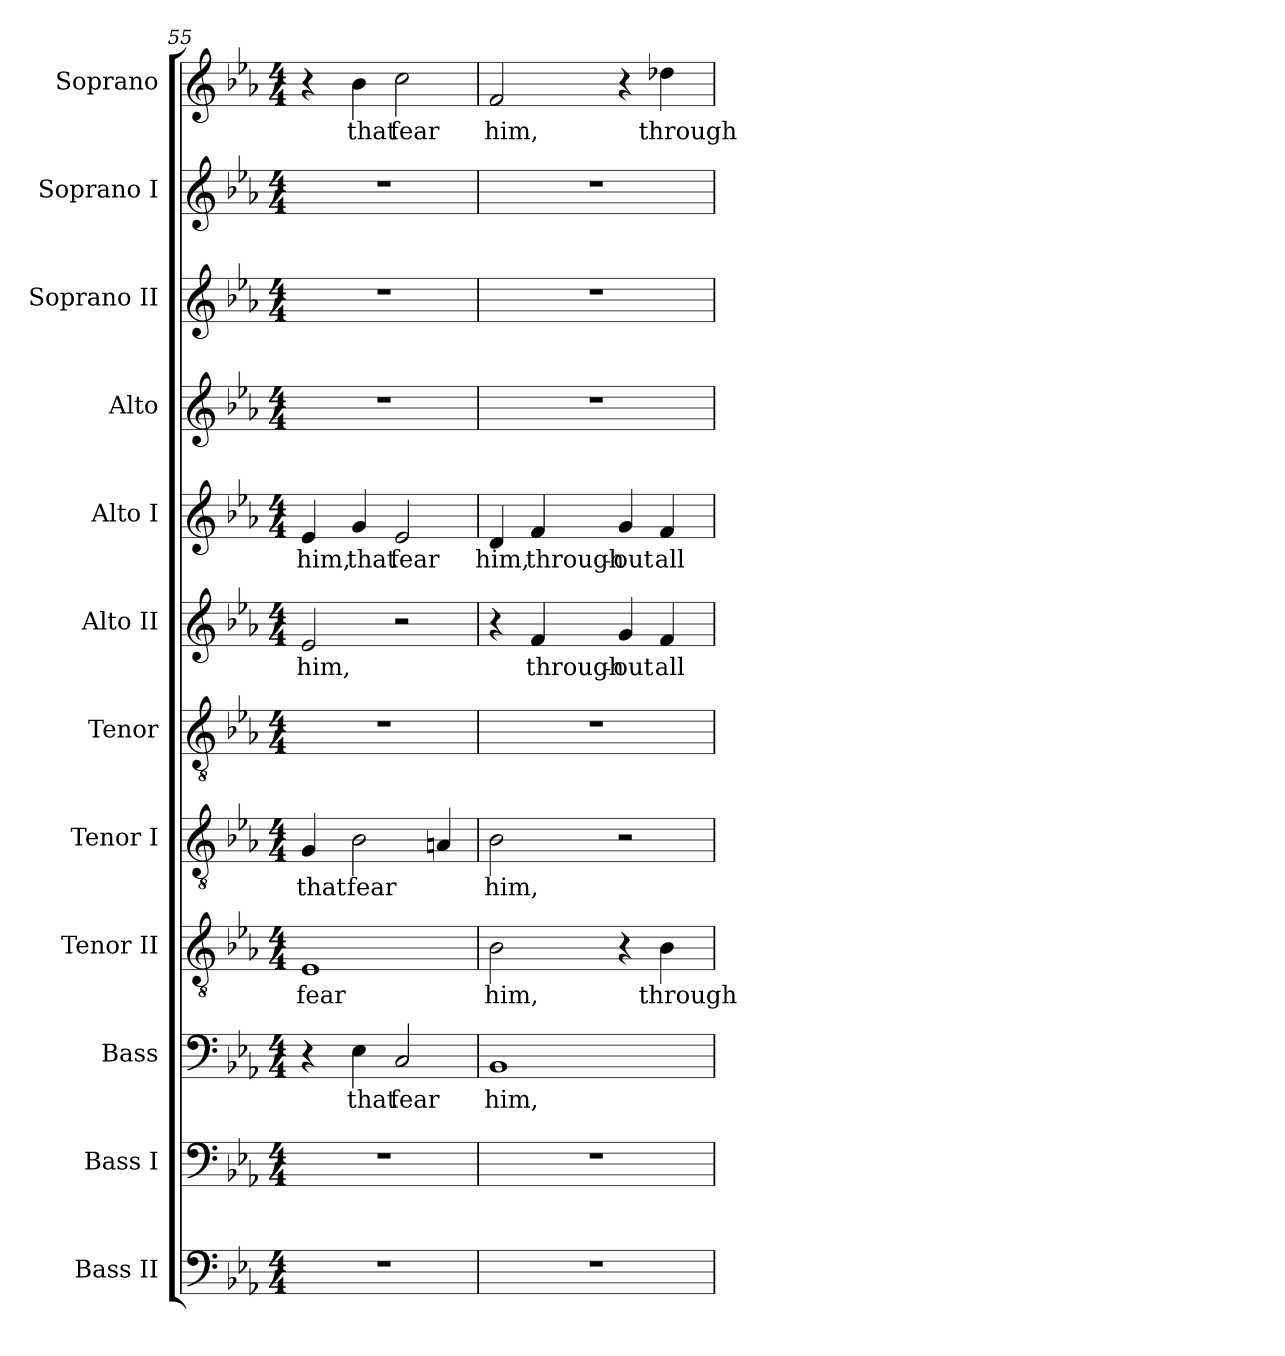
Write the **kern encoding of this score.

**kern	**kern	**kern	**text	**kern	**text	**kern	**text	**kern	**kern	**text	**kern	**text	**kern	**kern	**kern	**kern	**text
*part12	*part11	*part10	*part10	*part9	*part9	*part8	*part8	*part7	*part6	*part6	*part5	*part5	*part4	*part3	*part2	*part1	*part1
*staff12	*staff11	*staff10	*staff10	*staff9	*staff9	*staff8	*staff8	*staff7	*staff6	*staff6	*staff5	*staff5	*staff4	*staff3	*staff2	*staff1	*staff1
*I"Bass II	*I"Bass I	*I"Bass	*	*I"Tenor II	*	*I"Tenor I	*	*I"Tenor	*I"Alto II	*	*I"Alto I	*	*I"Alto	*I"Soprano II	*I"Soprano I	*I"Soprano	*
*I'BII	*I'BI	*I'B	*	*I'TII	*	*I'TI	*	*I'T	*I'AII	*	*I'AI	*	*I'A	*I'SII	*I'SI	*I'S	*
*clefF4	*clefF4	*clefF4	*	*clefGv2	*	*clefGv2	*	*clefGv2	*clefG2	*	*clefG2	*	*clefG2	*clefG2	*clefG2	*clefG2	*
*ITrd7c12	*	*ITrd7c12	*	*ITrd7c12	*	*ITrd7c12	*	*ITrd7c12	*	*	*	*	*	*	*	*	*
*k[b-e-a-]	*k[b-e-a-]	*k[b-e-a-]	*	*k[b-e-a-]	*	*k[b-e-a-]	*	*k[b-e-a-]	*k[b-e-a-]	*	*k[b-e-a-]	*	*k[b-e-a-]	*k[b-e-a-]	*k[b-e-a-]	*k[b-e-a-]	*
*E-:	*E-:	*E-:	*	*E-:	*	*E-:	*	*E-:	*E-:	*	*E-:	*	*E-:	*E-:	*E-:	*E-:	*
*M4/4	*M4/4	*M4/4	*	*M4/4	*	*M4/4	*	*M4/4	*M4/4	*	*M4/4	*	*M4/4	*M4/4	*M4/4	*M4/4	*
=55	=55	=55	=55	=55	=55	=55	=55	=55	=55	=55	=55	=55	=55	=55	=55	=55	=55
!	!	!	!	!	!LO:LY:b:color=#000000	!	!	!	!	!	!	!	!	!	!	!	!
!	!	!	!	!	!	!	!LO:LY:b:color=#000000	!	!	!	!	!	!	!	!	!	!
!	!	!	!	!	!	!	!	!	!	!LO:LY:b:color=#000000	!	!	!	!	!	!	!
!	!	!	!	!	!	!	!	!	!	!	!	!LO:LY:b:color=#000000	!	!	!	!	!
1r	1r	4r	.	1EE-i	fear	4GGi/	that	1r	2e-i/	him,	4e-i/	him,	1r	1r	1r	4r	.
!	!	!	!LO:LY:b:color=#000000	!	!	!	!	!	!	!	!	!	!	!	!	!	!
!	!	!	!	!	!	!	!LO:LY:b:color=#000000	!	!	!	!	!	!	!	!	!	!
!	!	!	!	!	!	!	!	!	!	!	!	!LO:LY:b:color=#000000	!	!	!	!	!
!	!	!	!	!	!	!	!	!	!	!	!	!	!	!	!	!	!LO:LY:b:color=#000000
.	.	4EE-i\	that	.	.	2BB-i\	fear	.	.	.	4gi/	that	.	.	.	4b-i\	that
!	!	!	!LO:LY:b:color=#000000	!	!	!	!	!	!	!	!	!	!	!	!	!	!
!	!	!	!	!	!	!	!	!	!	!	!	!LO:LY:b:color=#000000	!	!	!	!	!
!	!	!	!	!	!	!	!	!	!	!	!	!	!	!	!	!	!LO:LY:b:color=#000000
.	.	2CCi/	fear	.	.	.	.	.	2r	.	2e-i/	fear	.	.	.	2cci\	fear
.	.	.	.	.	.	4AAni/	.	.	.	.	.	.	.	.	.	.	.
=56	=56	=56	=56	=56	=56	=56	=56	=56	=56	=56	=56	=56	=56	=56	=56	=56	=56
!	!	!	!LO:LY:b:color=#000000	!	!	!	!	!	!	!	!	!	!	!	!	!	!
!	!	!	!	!	!LO:LY:b:color=#000000	!	!	!	!	!	!	!	!	!	!	!	!
!	!	!	!	!	!	!	!LO:LY:b:color=#000000	!	!	!	!	!	!	!	!	!	!
!	!	!	!	!	!	!	!	!	!	!	!	!LO:LY:b:color=#000000	!	!	!	!	!
!	!	!	!	!	!	!	!	!	!	!	!	!	!	!	!	!	!LO:LY:b:color=#000000
1r	1r	1BBB-i	him,	2BB-i\	him,	2BB-i\	him,	1r	4r	.	4di/	him,	1r	1r	1r	2fi/	him,
!	!	!	!	!	!	!	!	!	!	!LO:LY:b:color=#000000	!	!	!	!	!	!	!
!	!	!	!	!	!	!	!	!	!	!	!	!LO:LY:b:color=#000000	!	!	!	!	!
.	.	.	.	.	.	.	.	.	4fi/	through-	4fi/	through-	.	.	.	.	.
!	!	!	!	!	!	!	!	!	!	!LO:LY:b:color=#000000	!	!	!	!	!	!	!
!	!	!	!	!	!	!	!	!	!	!	!	!LO:LY:b:color=#000000	!	!	!	!	!
.	.	.	.	4r	.	2r	.	.	4gi/	-out	4gi/	-out	.	.	.	4r	.
!	!	!	!	!	!LO:LY:b:color=#000000	!	!	!	!	!	!	!	!	!	!	!	!
!	!	!	!	!	!	!	!	!	!	!LO:LY:b:color=#000000	!	!	!	!	!	!	!
!	!	!	!	!	!	!	!	!	!	!	!	!LO:LY:b:color=#000000	!	!	!	!	!
!	!	!	!	!	!	!	!	!	!	!	!	!	!	!	!	!	!LO:LY:b:color=#000000
.	.	.	.	4BB-i\	through-	.	.	.	4fi/	all	4fi/	all	.	.	.	4dd-Xi\	through-
=	=	=	=	=	=	=	=	=	=	=	=	=	=	=	=	=	=
*-	*-	*-	*-	*-	*-	*-	*-	*-	*-	*-	*-	*-	*-	*-	*-	*-	*-
